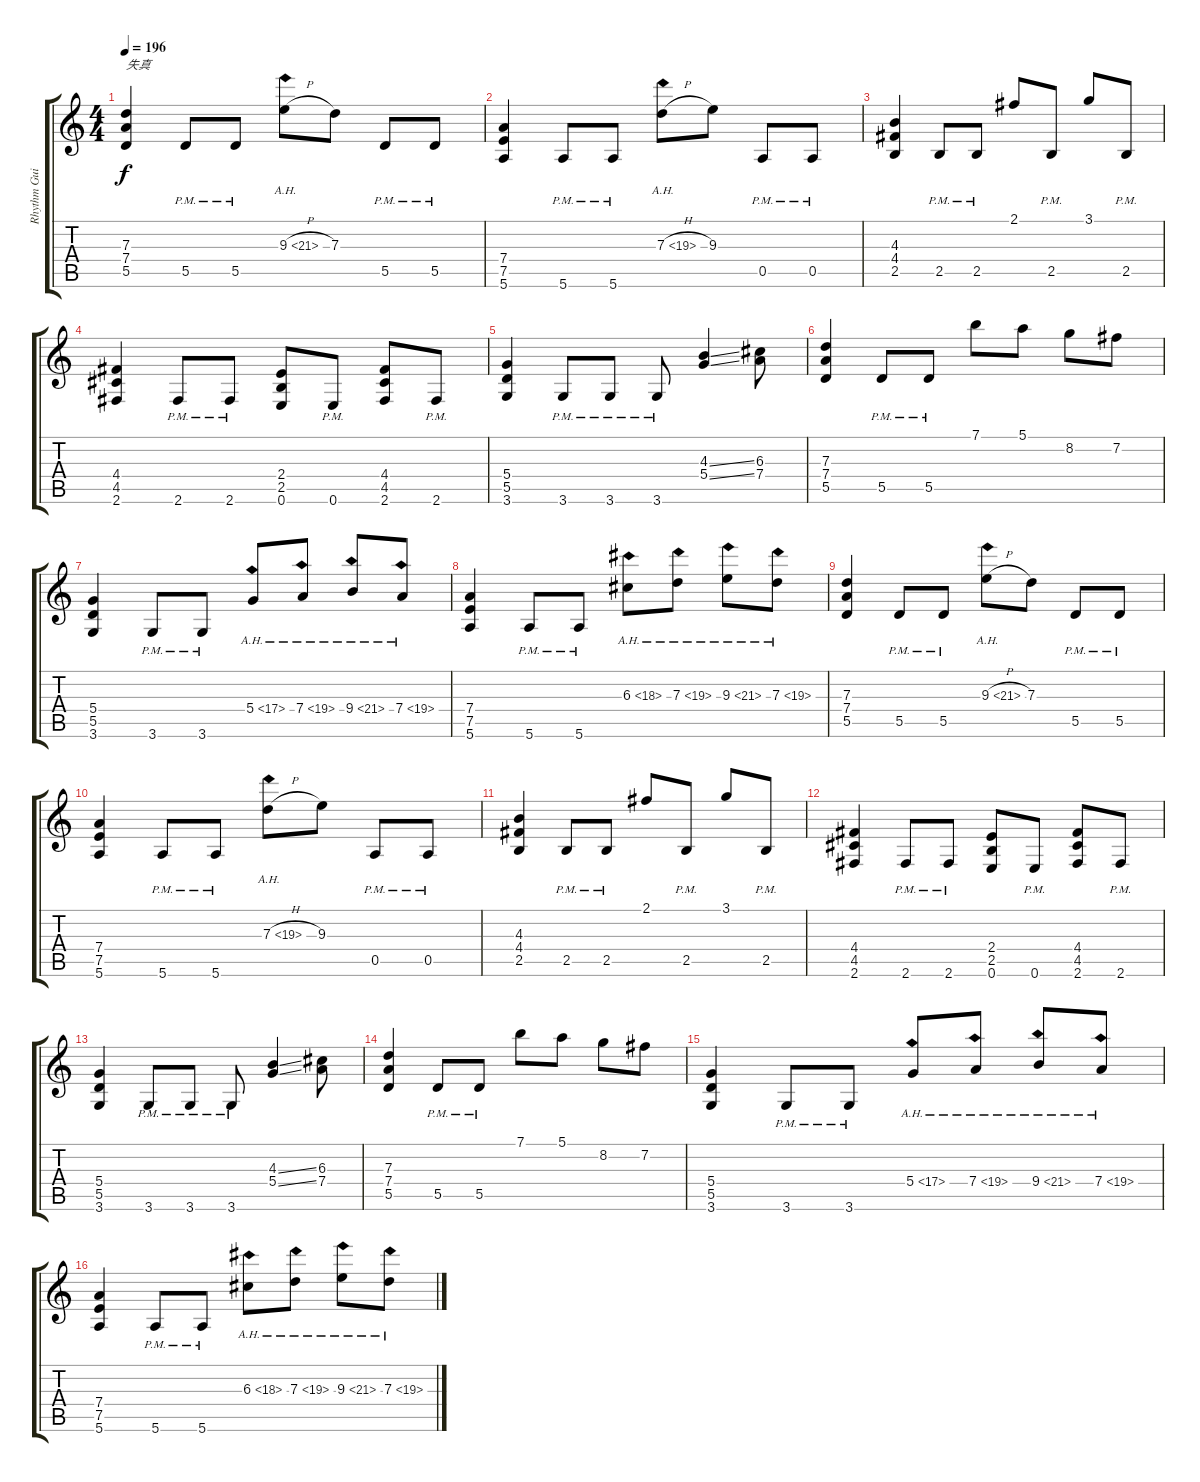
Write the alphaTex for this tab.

\track ("Rhythm Guitar(R)" "Rhythm Gui") {instrument distortionguitar}
\staff {score tabs}
\tuning (E4 B3 G3 D3 A2 E2) {hide}
\ts (4 4)
\tempo 196
\clef g2
\ks c
(7.3 7.4 5.5).4{txt "失真" dy f instrument distortionguitar} 5.5{pm}.8 5.5{pm}.8 9.3{ah 12 h}.8 7.3.8 5.5{pm}.8 5.5{pm}.8 |
(7.4 7.5 5.6).4 5.6{pm}.8 5.6{pm}.8 7.3{ah 12 h}.8 9.3.8 0.5{pm}.8 0.5{pm}.8 |
(4.3 4.4 2.5).4 2.5{pm}.8 2.5{pm}.8 2.1.8 2.5{pm}.8 3.1.8 2.5{pm}.8 |
(4.4 4.5 2.6).4 2.6{pm}.8 2.6{pm}.8 (2.4 2.5 0.6).8 0.6{pm}.8 (4.4 4.5 2.6).8 2.6{pm}.8 |
(5.4 5.5 3.6).4 3.6{pm}.8 3.6{pm}.8 3.6{pm}.8 (4.3{ss} 5.4{ss}).4 (6.3 7.4).8 |
(7.3 7.4 5.5).4 5.5{pm}.8 5.5{pm}.8 7.1.8 5.1.8 8.2.8 7.2.8 |
(5.4 5.5 3.6).4 3.6{pm}.8 3.6{pm}.8 5.4{ah 12}.8 7.4{ah 12}.8 9.4{ah 12}.8 7.4{ah 12}.8 |
(7.4 7.5 5.6).4 5.6{pm}.8 5.6{pm}.8 6.3{ah 12}.8 7.3{ah 12}.8 9.3{ah 12}.8 7.3{ah 12}.8 |
(7.3 7.4 5.5).4 5.5{pm}.8 5.5{pm}.8 9.3{ah 12 h}.8 7.3.8 5.5{pm}.8 5.5{pm}.8 |
(7.4 7.5 5.6).4 5.6{pm}.8 5.6{pm}.8 7.3{ah 12 h}.8 9.3.8 0.5{pm}.8 0.5{pm}.8 |
(4.3 4.4 2.5).4 2.5{pm}.8 2.5{pm}.8 2.1.8 2.5{pm}.8 3.1.8 2.5{pm}.8 |
(4.4 4.5 2.6).4 2.6{pm}.8 2.6{pm}.8 (2.4 2.5 0.6).8 0.6{pm}.8 (4.4 4.5 2.6).8 2.6{pm}.8 |
(5.4 5.5 3.6).4 3.6{pm}.8 3.6{pm}.8 3.6{pm}.8 (4.3{ss} 5.4{ss}).4 (6.3 7.4).8 |
(7.3 7.4 5.5).4 5.5{pm}.8 5.5{pm}.8 7.1.8 5.1.8 8.2.8 7.2.8 |
(5.4 5.5 3.6).4 3.6{pm}.8 3.6{pm}.8 5.4{ah 12}.8 7.4{ah 12}.8 9.4{ah 12}.8 7.4{ah 12}.8 |
(7.4 7.5 5.6).4 5.6{pm}.8 5.6{pm}.8 6.3{ah 12}.8 7.3{ah 12}.8 9.3{ah 12}.8 7.3{ah 12}.8
